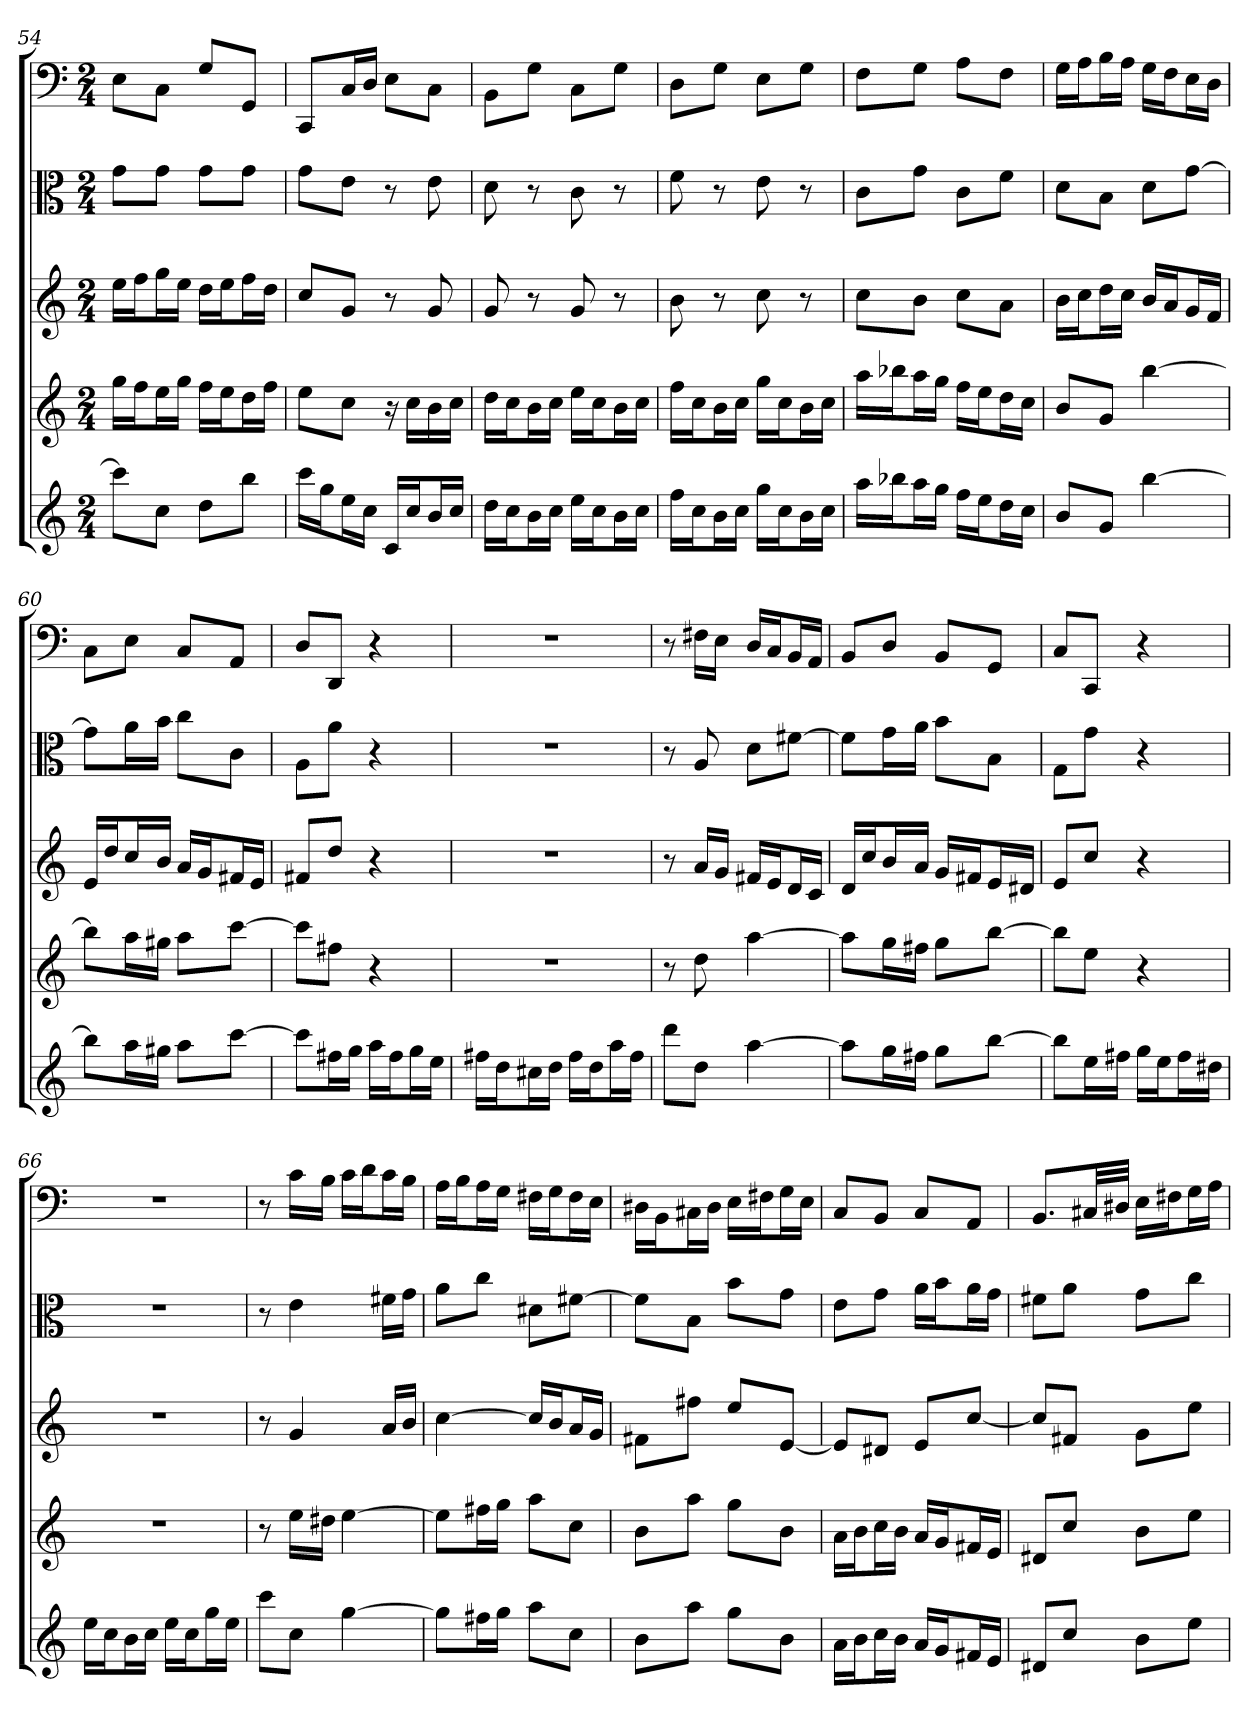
**kern	**kern	**kern	**kern	**kern
*part5	*part4	*part3	*part2	*part1
*staff5	*staff4	*staff3	*staff2	*staff1
*	*	*	*clefC3	*clefF4
*k[]	*k[]	*k[]	*k[]	*k[]
*a:	*a:	*a:	*a:	*a:
*M2/4	*M2/4	*M2/4	*M2/4	*M2/4
=54	=54	=54	=54	=54
8cccL]	16ggLL	16eeLL	8g\L	8E\L
.	16ffJ	16ffJ	.	.
8ccJ	16eeL	16ggL	8g\J	8C\J
.	16ggJJ	16eeJJ	.	.
8ddL	16ffLL	16ddLL	8g\L	8G/L
.	16eeJ	16eeJ	.	.
8bbJ	16ddL	16ffL	8g\J	8GG/J
.	16ffJJ	16ddJJ	.	.
=55	=55	=55	=55	=55
16cccLL	8eeL	8ccL	8g\L	8CC/L
16ggJ	.	.	.	.
16eeL	8ccJ	8gJ	8e\J	16C/L
16ccJJ	.	.	.	16D/JJ
16cLL	16r	8r	8r	8E\L
16ccJ	16ccLL	.	.	.
16bL	16b	8g	8e	8C\J
16ccJJ	16ccJJ	.	.	.
=56	=56	=56	=56	=56
16ddLL	16ddLL	8g	8d	8BB\L
16ccJ	16ccJ	.	.	.
16bL	16bL	8r	8r	8G\J
16ccJJ	16ccJJ	.	.	.
16eeLL	16eeLL	8g	8c	8C\L
16ccJ	16ccJ	.	.	.
16bL	16bL	8r	8r	8G\J
16ccJJ	16ccJJ	.	.	.
=57	=57	=57	=57	=57
16ffLL	16ffLL	8b	8f	8D\L
16ccJ	16ccJ	.	.	.
16bL	16bL	8r	8r	8G\J
16ccJJ	16ccJJ	.	.	.
16ggLL	16ggLL	8cc	8e	8E\L
16ccJ	16ccJ	.	.	.
16bL	16bL	8r	8r	8G\J
16ccJJ	16ccJJ	.	.	.
=58	=58	=58	=58	=58
16aaLL	16aaLL	8ccL	8c\L	8F\L
16bb-XJ	16bb-XJ	.	.	.
16aaL	16aaL	8bJ	8g\J	8G\J
16ggJJ	16ggJJ	.	.	.
16ffLL	16ffLL	8ccL	8c\L	8A\L
16eeJ	16eeJ	.	.	.
16ddL	16ddL	8aJ	8f\J	8F\J
16ccJJ	16ccJJ	.	.	.
=59	=59	=59	=59	=59
8bL	8bL	16bLL	8d\L	16G\LL
.	.	16ccJ	.	16A\J
8gJ	8gJ	16ddL	8B\J	16B\L
.	.	16ccJJ	.	16A\JJ
[4bb	[4bb	16bLL	8d\L	16G\LL
.	.	16aJ	.	16F\J
.	.	16gL	[8g\J	16E\L
.	.	16fJJ	.	16D\JJ
=60	=60	=60	=60	=60
8bbL]	8bbL]	16eLL	8g\L]	8C\L
.	.	16ddJ	.	.
16aaL	16aaL	16ccL	16a\L	8E\J
16gg#XJJ	16gg#XJJ	16bJJ	16b\JJ	.
8aaL	8aaL	16aLL	8cc\L	8C/L
.	.	16gJ	.	.
[8cccJ	[8cccJ	16f#XL	8c\J	8AA/J
.	.	16eJJ	.	.
=61	=61	=61	=61	=61
8cccL]	8cccL]	8f#XL	8A\L	8D/L
16ff#XL	8ff#XJ	8ddJ	8a\J	8DD/J
16ggJJ	.	.	.	.
16aaLL	4r	4r	4r	4r
16ff#J	.	.	.	.
16ggL	.	.	.	.
16eeJJ	.	.	.	.
=62	=62	=62	=62	=62
16ff#XLL	2r	2r	2r	2r
16ddJ	.	.	.	.
16cc#XL	.	.	.	.
16ddJJ	.	.	.	.
16ff#LL	.	.	.	.
16ddJ	.	.	.	.
16aaL	.	.	.	.
16ff#JJ	.	.	.	.
=63	=63	=63	=63	=63
8dddL	8r	8r	8r	8r
8ddJ	8dd	16aLL	8A	16F#X\LL
.	.	16gJJ	.	16E\JJ
[4aa	[4aa	16f#XLL	8d\L	16D/LL
.	.	16eJ	.	16C/J
.	.	16dL	[8f#X\J	16BB/L
.	.	16cJJ	.	16AA/JJ
=64	=64	=64	=64	=64
8aaL]	8aaL]	16dLL	8f#\L]	8BB/L
.	.	16ccJ	.	.
16ggL	16ggL	16bL	16g\L	8D/J
16ff#XJJ	16ff#XJJ	16aJJ	16a\JJ	.
8ggL	8ggL	16gLL	8b\L	8BB/L
.	.	16f#XJ	.	.
[8bbJ	[8bbJ	16eL	8B\J	8GG/J
.	.	16d#XJJ	.	.
=65	=65	=65	=65	=65
8bbL]	8bbL]	8eL	8G\L	8C/L
16eeL	8eeJ	8ccJ	8g\J	8CC/J
16ff#XJJ	.	.	.	.
16ggLL	4r	4r	4r	4r
16eeJ	.	.	.	.
16ff#L	.	.	.	.
16dd#XJJ	.	.	.	.
=66	=66	=66	=66	=66
16eeLL	2r	2r	2r	2r
16ccJ	.	.	.	.
16bL	.	.	.	.
16ccJJ	.	.	.	.
16eeLL	.	.	.	.
16ccJ	.	.	.	.
16ggL	.	.	.	.
16eeJJ	.	.	.	.
=67	=67	=67	=67	=67
8cccL	8r	8r	8r	8r
8ccJ	16eeLL	4g	4e	16c\LL
.	16dd#XJJ	.	.	16B\JJ
[4gg	[4ee	.	.	16c\LL
.	.	.	.	16d\J
.	.	16aLL	16f#X\LL	16c\L
.	.	16bJJ	16g\JJ	16B\JJ
=68	=68	=68	=68	=68
8ggL]	8eeL]	[4cc	8a\L	16A\LL
.	.	.	.	16B\J
16ff#XL	16ff#XL	.	8cc\J	16A\L
16ggJJ	16ggJJ	.	.	16G\JJ
8aaL	8aaL	16ccLL]	8d#X\L	16F#X\LL
.	.	16bJ	.	16G\J
8ccJ	8ccJ	16aL	[8f#X\J	16F#\L
.	.	16gJJ	.	16E\JJ
=69	=69	=69	=69	=69
8bL	8bL	8f#XL	8f#\L]	16D#X\LL
.	.	.	.	16BB\J
8aaJ	8aaJ	8ff#XJ	8B\J	16C#X\L
.	.	.	.	16D#\JJ
8ggL	8ggL	8eeL	8b\L	16E\LL
.	.	.	.	16F#X\J
8bJ	8bJ	[8eJ	8g\J	16G\L
.	.	.	.	16E\JJ
=70	=70	=70	=70	=70
16aLL	16aLL	8eL]	8e\L	8C/L
16bJ	16bJ	.	.	.
16ccL	16ccL	8d#XJ	8g\J	8BB/J
16bJJ	16bJJ	.	.	.
16aLL	16aLL	8eL	16a\LL	8C/L
16gJ	16gJ	.	16b\J	.
16f#XL	16f#XL	[8ccJ	16a\L	8AA/J
16eJJ	16eJJ	.	16g\JJ	.
=71	=71	=71	=71	=71
8d#XL	8d#XL	8ccL]	8f#X\L	8.BB/L
8ccJ	8ccJ	8f#XJ	8a\J	.
.	.	.	.	32C#X/LL
.	.	.	.	32D#X/JJJ
8bL	8bL	8gL	8g\L	16E\LL
.	.	.	.	16F#X\J
8eeJ	8eeJ	8eeJ	8cc\J	16G\L
.	.	.	.	16A\JJ
=	=	=	=	=
*-	*-	*-	*-	*-
